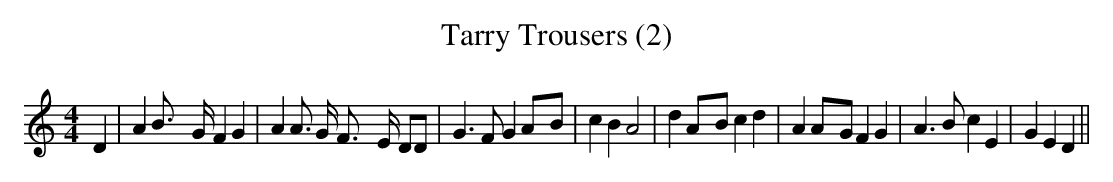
X:1
T:Tarry Trousers (2)
M:4/4
L:1/4
K:C
 D| A B3/4- G/4 F G| A A3/4 G/4 F3/4- E/4 D/2D/2| G3/2 F/2 GA/2-B/2|\
 c B A2| dA/2-B/2 c d| AA/2-G/2 F G| A3/2 B/2 c E| G E D||
